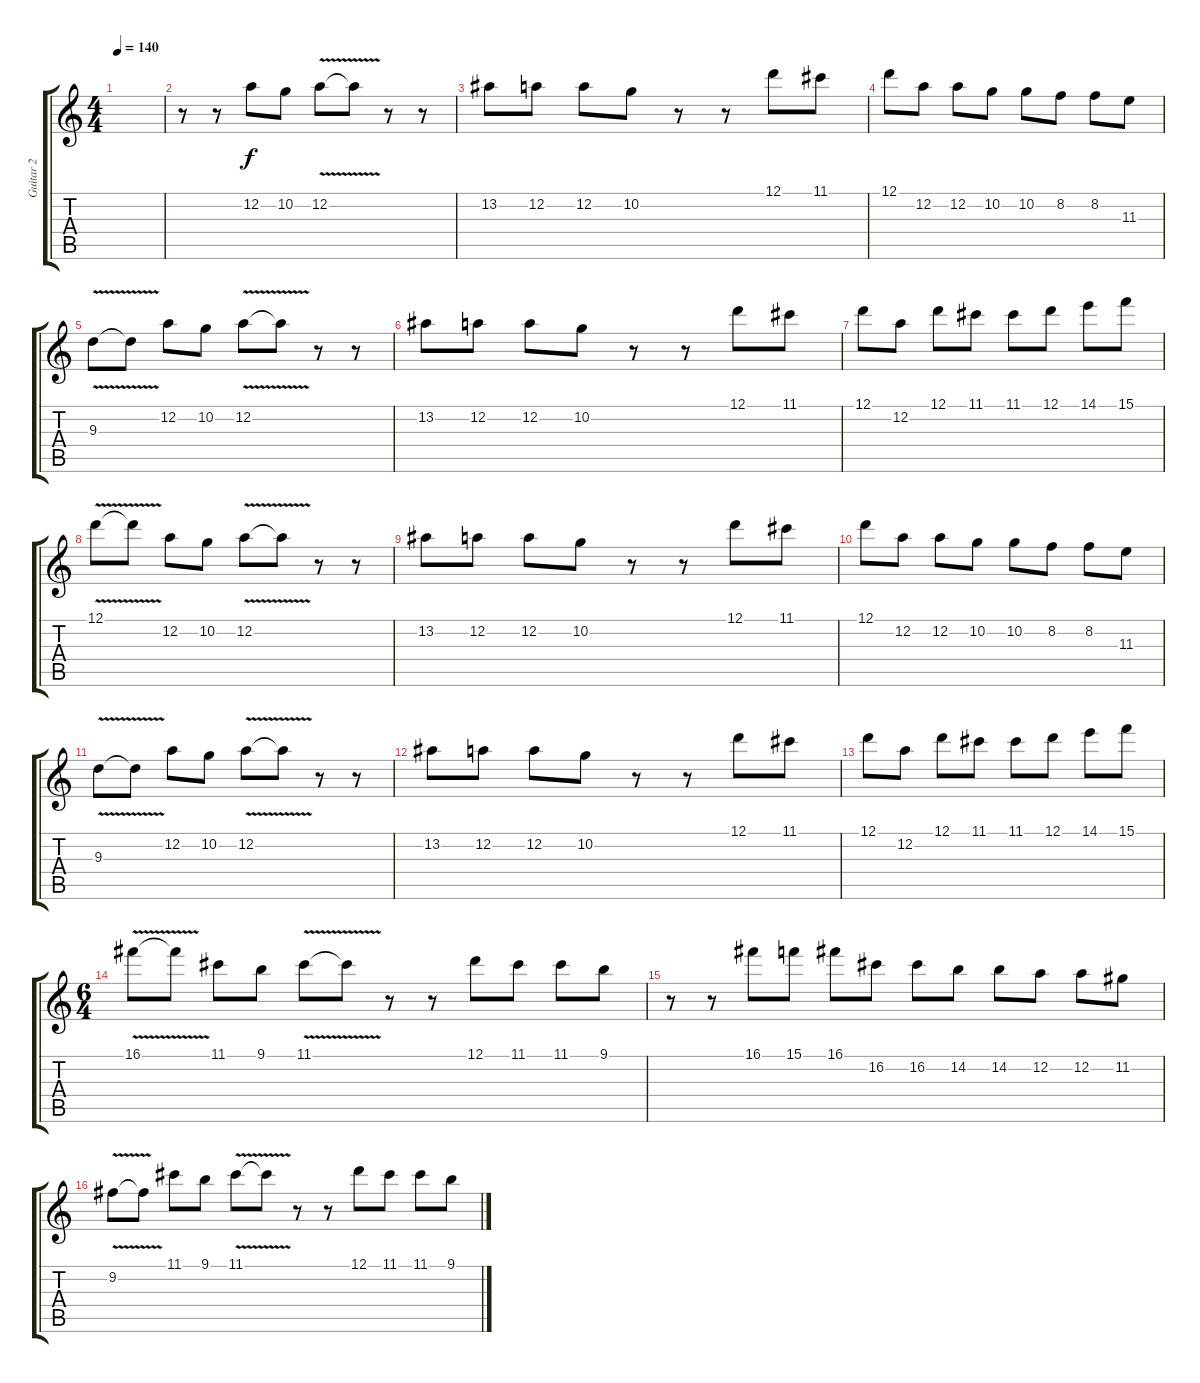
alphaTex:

\track ("Guitar 2" "Guitar 2") {instrument distortionguitar}
\staff {score tabs}
\tuning (D4 A3 F3 C3 G2 D2) {hide}
\ts (4 4)
\tempo 140
\clef g2
\ks c
|
r.8 r.8 12.2.8 10.2.8 12.2{v}.8 12.2{t}.8 r.8 r.8 |
13.2.8 12.2.8 12.2.8 10.2.8 r.8 r.8 12.1.8 11.1.8 |
12.1.8 12.2.8 12.2.8 10.2.8 10.2.8 8.2.8 8.2.8 11.3.8 |
9.3{v}.8 9.3{t}.8 12.2.8 10.2.8 12.2{v}.8 12.2{t}.8 r.8 r.8 |
13.2.8 12.2.8 12.2.8 10.2.8 r.8 r.8 12.1.8 11.1.8 |
12.1.8 12.2.8 12.1.8 11.1.8 11.1.8 12.1.8 14.1.8 15.1.8 |
12.1{v}.8 12.1{t}.8 12.2.8 10.2.8 12.2{v}.8 12.2{t}.8 r.8 r.8 |
13.2.8 12.2.8 12.2.8 10.2.8 r.8 r.8 12.1.8 11.1.8 |
12.1.8 12.2.8 12.2.8 10.2.8 10.2.8 8.2.8 8.2.8 11.3.8 |
9.3{v}.8 9.3{t}.8 12.2.8 10.2.8 12.2{v}.8 12.2{t}.8 r.8 r.8 |
13.2.8 12.2.8 12.2.8 10.2.8 r.8 r.8 12.1.8 11.1.8 |
12.1.8 12.2.8 12.1.8 11.1.8 11.1.8 12.1.8 14.1.8 15.1.8 |
\ts (6 4)
16.1{v}.8 16.1{t}.8 11.1.8 9.1.8 11.1{v}.8 11.1{t}.8 r.8 r.8 12.1.8 11.1.8 11.1.8 9.1.8 |
r.8 r.8 16.1.8 15.1.8 16.1.8 16.2.8 16.2.8 14.2.8 14.2.8 12.2.8 12.2.8 11.2.8 |
9.2{v}.8 9.2{t}.8 11.1.8 9.1.8 11.1{v}.8 11.1{t}.8 r.8 r.8 12.1.8 11.1.8 11.1.8 9.1.8
